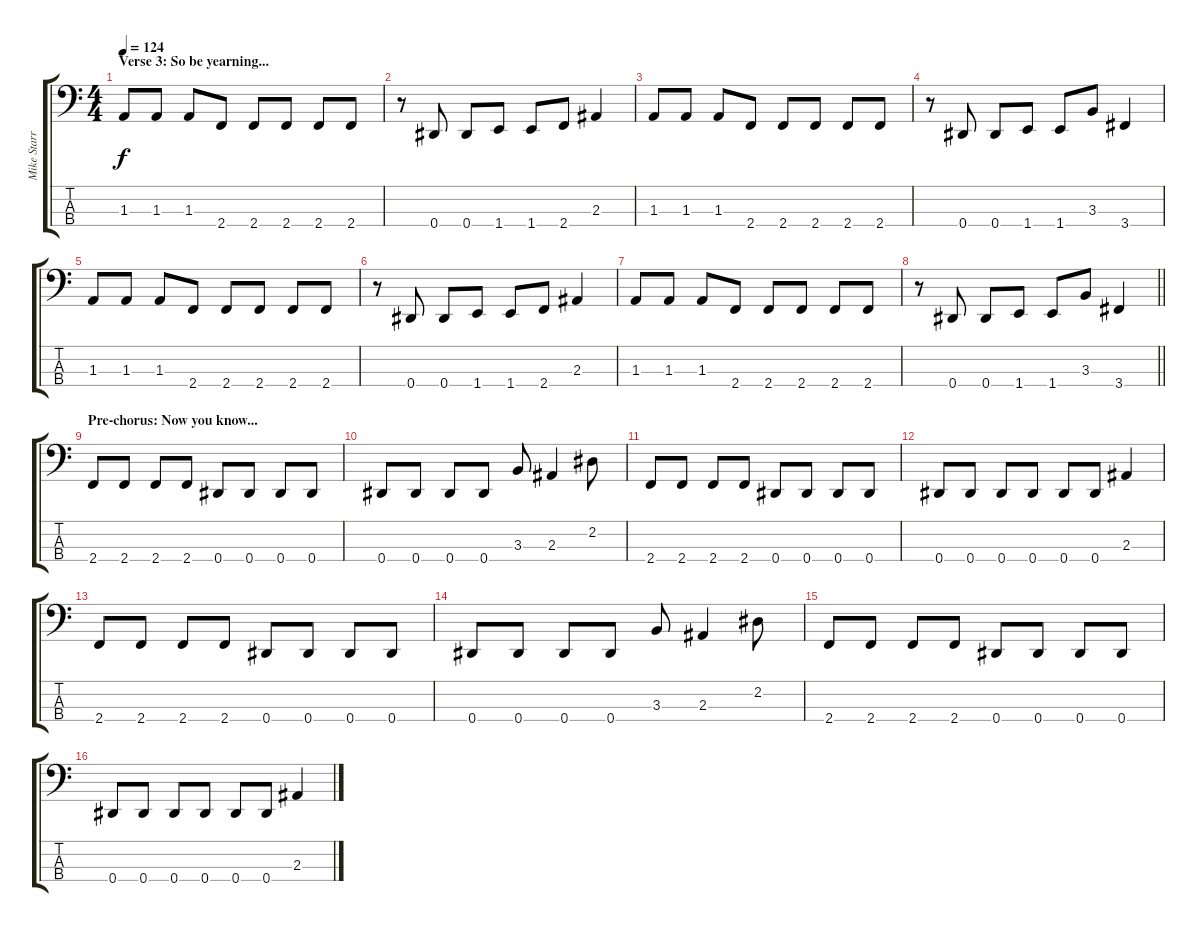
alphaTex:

\track ("Mike Starr" "Mike Starr") {instrument electricbassfinger}
\staff {score tabs}
\tuning (Gb2 Db2 Ab1 Eb1) {hide}
\ts (4 4)
\section ("" "Verse 3: So be yearning...")
\tempo 124
\clef f4
\ks c
1.3.8{dy f} 1.3.8 1.3.8 2.4.8 2.4.8 2.4.8 2.4.8 2.4.8 |
r.8 0.4.8 0.4.8 1.4.8 1.4.8 2.4.8 2.3.4 |
1.3.8 1.3.8 1.3.8 2.4.8 2.4.8 2.4.8 2.4.8 2.4.8 |
r.8 0.4.8 0.4.8 1.4.8 1.4.8 3.3.8 3.4.4 |
1.3.8 1.3.8 1.3.8 2.4.8 2.4.8 2.4.8 2.4.8 2.4.8 |
r.8 0.4.8 0.4.8 1.4.8 1.4.8 2.4.8 2.3.4 |
1.3.8 1.3.8 1.3.8 2.4.8 2.4.8 2.4.8 2.4.8 2.4.8 |
\barLineRight lightlight
r.8 0.4.8 0.4.8 1.4.8 1.4.8 3.3.8 3.4.4 |
\section ("" "Pre-chorus: Now you know...")
2.4.8 2.4.8 2.4.8 2.4.8 0.4.8 0.4.8 0.4.8 0.4.8 |
0.4.8 0.4.8 0.4.8 0.4.8 3.3.8 2.3.4 2.2.8 |
2.4.8 2.4.8 2.4.8 2.4.8 0.4.8 0.4.8 0.4.8 0.4.8 |
0.4.8 0.4.8 0.4.8 0.4.8 0.4.8 0.4.8 2.3.4 |
2.4.8 2.4.8 2.4.8 2.4.8 0.4.8 0.4.8 0.4.8 0.4.8 |
0.4.8 0.4.8 0.4.8 0.4.8 3.3.8 2.3.4 2.2.8 |
2.4.8 2.4.8 2.4.8 2.4.8 0.4.8 0.4.8 0.4.8 0.4.8 |
0.4.8 0.4.8 0.4.8 0.4.8 0.4.8 0.4.8 2.3.4
